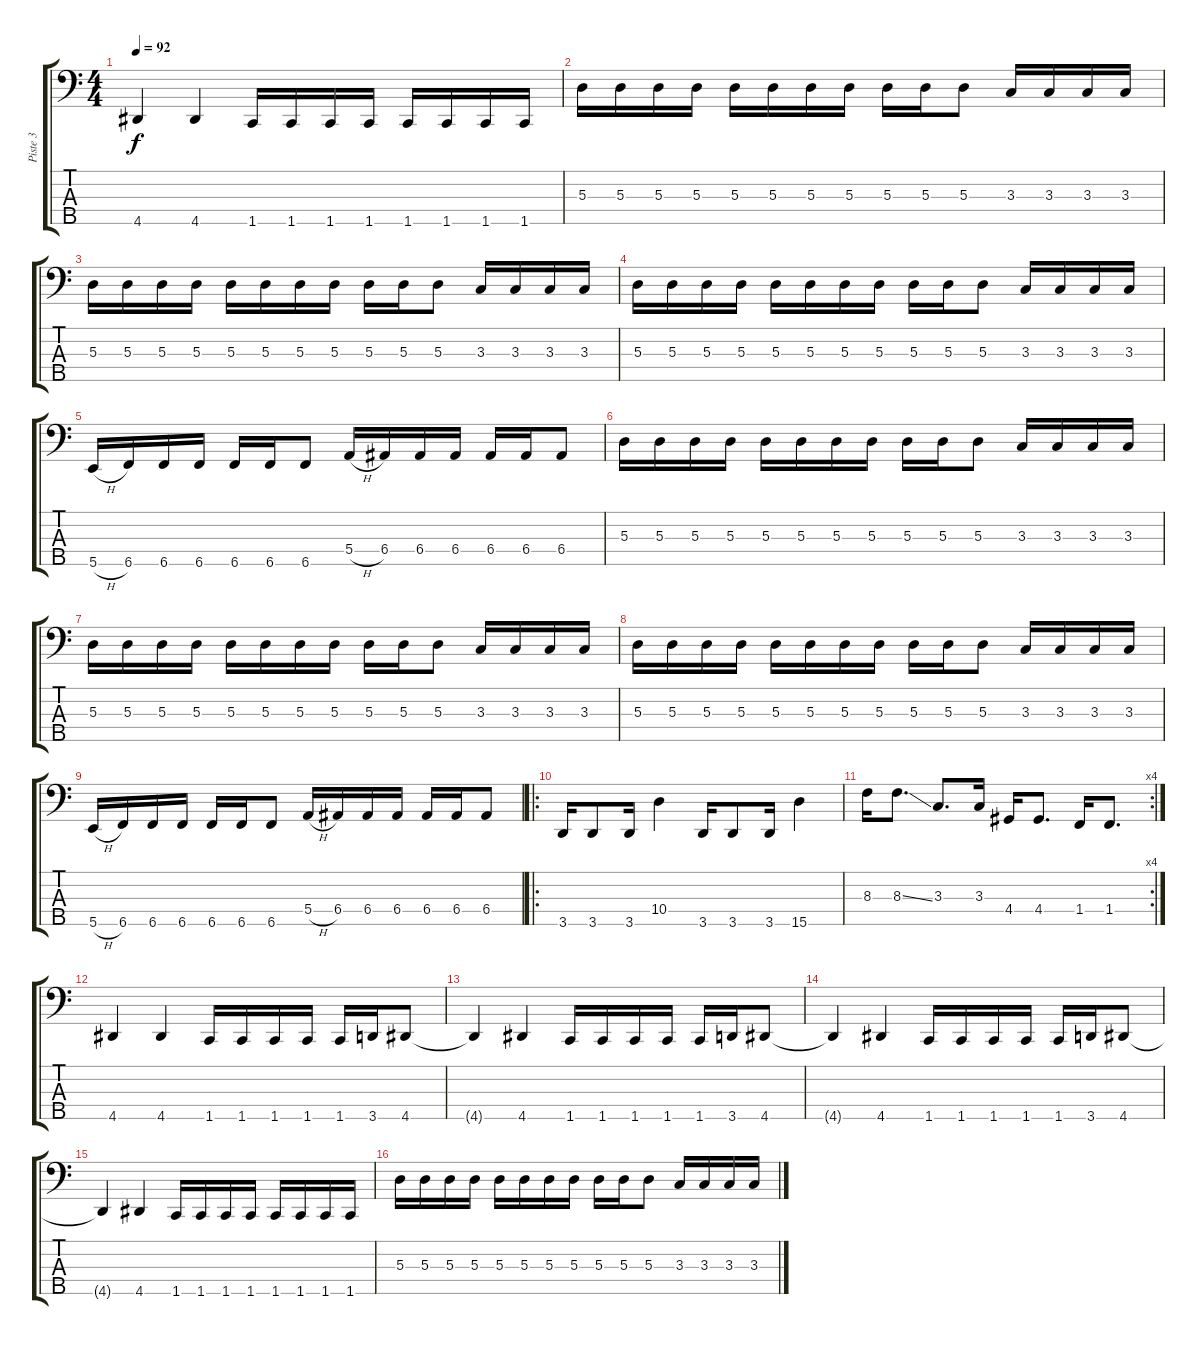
\track ("Piste 3" "Piste 3") {instrument electricbassfinger}
\staff {score tabs}
\tuning (G2 D2 A1 E1 B0) {hide}
\ts (4 4)
\tempo 92
\clef f4
\ks c
4.5{t}.4{dy f} 4.5.4 1.5.16 1.5.16 1.5.16 1.5.16 1.5.16 1.5.16 1.5.16 1.5.16 |
5.3.16 5.3.16 5.3.16 5.3.16 5.3.16 5.3.16 5.3.16 5.3.16 5.3.16 5.3.16 5.3.8 3.3.16 3.3.16 3.3.16 3.3.16 |
5.3.16 5.3.16 5.3.16 5.3.16 5.3.16 5.3.16 5.3.16 5.3.16 5.3.16 5.3.16 5.3.8 3.3.16 3.3.16 3.3.16 3.3.16 |
5.3.16 5.3.16 5.3.16 5.3.16 5.3.16 5.3.16 5.3.16 5.3.16 5.3.16 5.3.16 5.3.8 3.3.16 3.3.16 3.3.16 3.3.16 |
5.5{h}.16 6.5.16 6.5.16 6.5.16 6.5.16 6.5.16 6.5.8 5.4{h}.16 6.4.16 6.4.16 6.4.16 6.4.16 6.4.16 6.4.8 |
5.3.16 5.3.16 5.3.16 5.3.16 5.3.16 5.3.16 5.3.16 5.3.16 5.3.16 5.3.16 5.3.8 3.3.16 3.3.16 3.3.16 3.3.16 |
5.3.16 5.3.16 5.3.16 5.3.16 5.3.16 5.3.16 5.3.16 5.3.16 5.3.16 5.3.16 5.3.8 3.3.16 3.3.16 3.3.16 3.3.16 |
5.3.16 5.3.16 5.3.16 5.3.16 5.3.16 5.3.16 5.3.16 5.3.16 5.3.16 5.3.16 5.3.8 3.3.16 3.3.16 3.3.16 3.3.16 |
5.5{h}.16 6.5.16 6.5.16 6.5.16 6.5.16 6.5.16 6.5.8 5.4{h}.16 6.4.16 6.4.16 6.4.16 6.4.16 6.4.16 6.4.8 |
\ro
3.5.16 3.5.8 3.5.16 10.4.4 3.5.16 3.5.8 3.5.16 15.5.4 |
\rc 4
8.3.16 8.3{ss}.8{d} 3.3.8{d} 3.3.16 4.4.16 4.4.8{d} 1.4.16 1.4.8{d} |
4.5.4 4.5.4 1.5.16 1.5.16 1.5.16 1.5.16 1.5.16 3.5.16 4.5.8 |
4.5{t}.4 4.5.4 1.5.16 1.5.16 1.5.16 1.5.16 1.5.16 3.5.16 4.5.8 |
4.5{t}.4 4.5.4 1.5.16 1.5.16 1.5.16 1.5.16 1.5.16 3.5.16 4.5.8 |
4.5{t}.4 4.5.4 1.5.16 1.5.16 1.5.16 1.5.16 1.5.16 1.5.16 1.5.16 1.5.16 |
5.3.16 5.3.16 5.3.16 5.3.16 5.3.16 5.3.16 5.3.16 5.3.16 5.3.16 5.3.16 5.3.8 3.3.16 3.3.16 3.3.16 3.3.16
